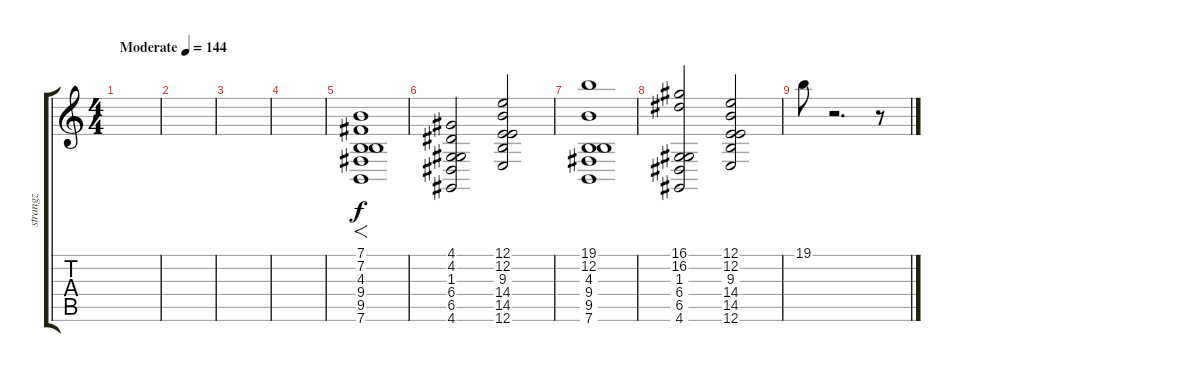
\track ("strangz" "strangz") {instrument stringensemble1}
\staff {score tabs}
\tuning (E4 B3 G3 D3 A2 E2) {hide}
\ts (4 4)
\tempo (144 "Moderate")
\clef g2
\ks c
|
|
|
|
(7.1 7.2 4.3 9.4 9.5 7.6).1{f} |
(4.1 4.2 1.3 6.4 6.5 4.6).2 (12.1 12.2 9.3 14.4 14.5 12.6).2 |
(19.1 12.2 4.3 9.4 9.5 7.6).1 |
(16.1 16.2 1.3 6.4 6.5 4.6).2 (12.1 12.2 9.3 14.4 14.5 12.6).2 |
19.1.8 r.2{d} r.8
